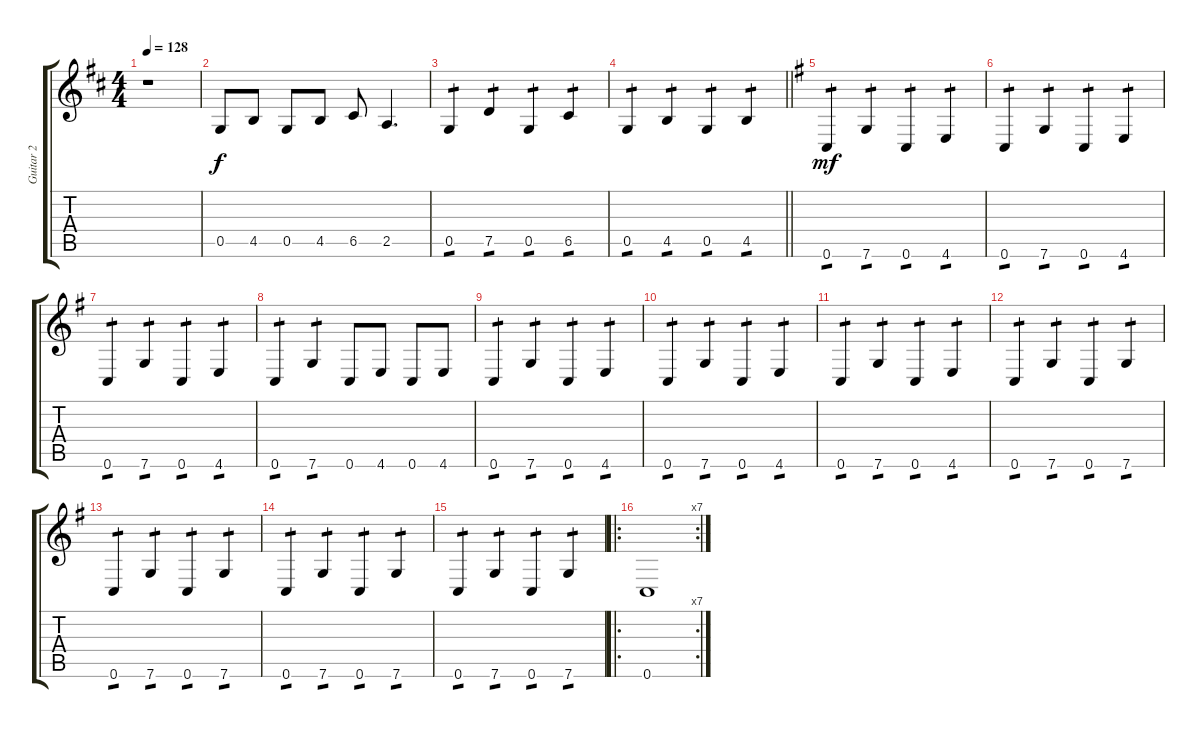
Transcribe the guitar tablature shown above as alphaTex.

\track ("Guitar 2" "Guitar 2") {instrument distortionguitar}
\staff {score tabs}
\tuning (E4 C4 G3 C3 G2 C2) {hide}
\ts (4 4)
\tempo 128
\clef g2
\ks bminor
r.1{dy f} |
0.5.8 4.5.8 0.5.8 4.5.8 6.5.8 2.5.4{d} |
0.5.4{tp 1} 7.5.4{tp 1} 0.5.4{tp 1} 6.5.4{tp 1} |
\barLineRight lightlight
0.5.4{tp 1} 4.5.4{tp 1} 0.5.4{tp 1} 4.5.4{tp 1} |
\ks eminor
0.6.4{tp 1 dy mf} 7.6.4{tp 1} 0.6.4{tp 1} 4.6.4{tp 1} |
0.6.4{tp 1} 7.6.4{tp 1} 0.6.4{tp 1} 4.6.4{tp 1} |
0.6.4{tp 1} 7.6.4{tp 1} 0.6.4{tp 1} 4.6.4{tp 1} |
0.6.4{tp 1} 7.6.4{tp 1} 0.6.8 4.6.8 0.6.8 4.6.8 |
0.6.4{tp 1} 7.6.4{tp 1} 0.6.4{tp 1} 4.6.4{tp 1} |
0.6.4{tp 1} 7.6.4{tp 1} 0.6.4{tp 1} 4.6.4{tp 1} |
0.6.4{tp 1} 7.6.4{tp 1} 0.6.4{tp 1} 4.6.4{tp 1} |
0.6.4{tp 1} 7.6.4{tp 1} 0.6.4{tp 1} 7.6.4{tp 1} |
0.6.4{tp 1} 7.6.4{tp 1} 0.6.4{tp 1} 7.6.4{tp 1} |
0.6.4{tp 1} 7.6.4{tp 1} 0.6.4{tp 1} 7.6.4{tp 1} |
0.6.4{tp 1} 7.6.4{tp 1} 0.6.4{tp 1} 7.6.4{tp 1} |
\ro
\rc 7
0.6.1
